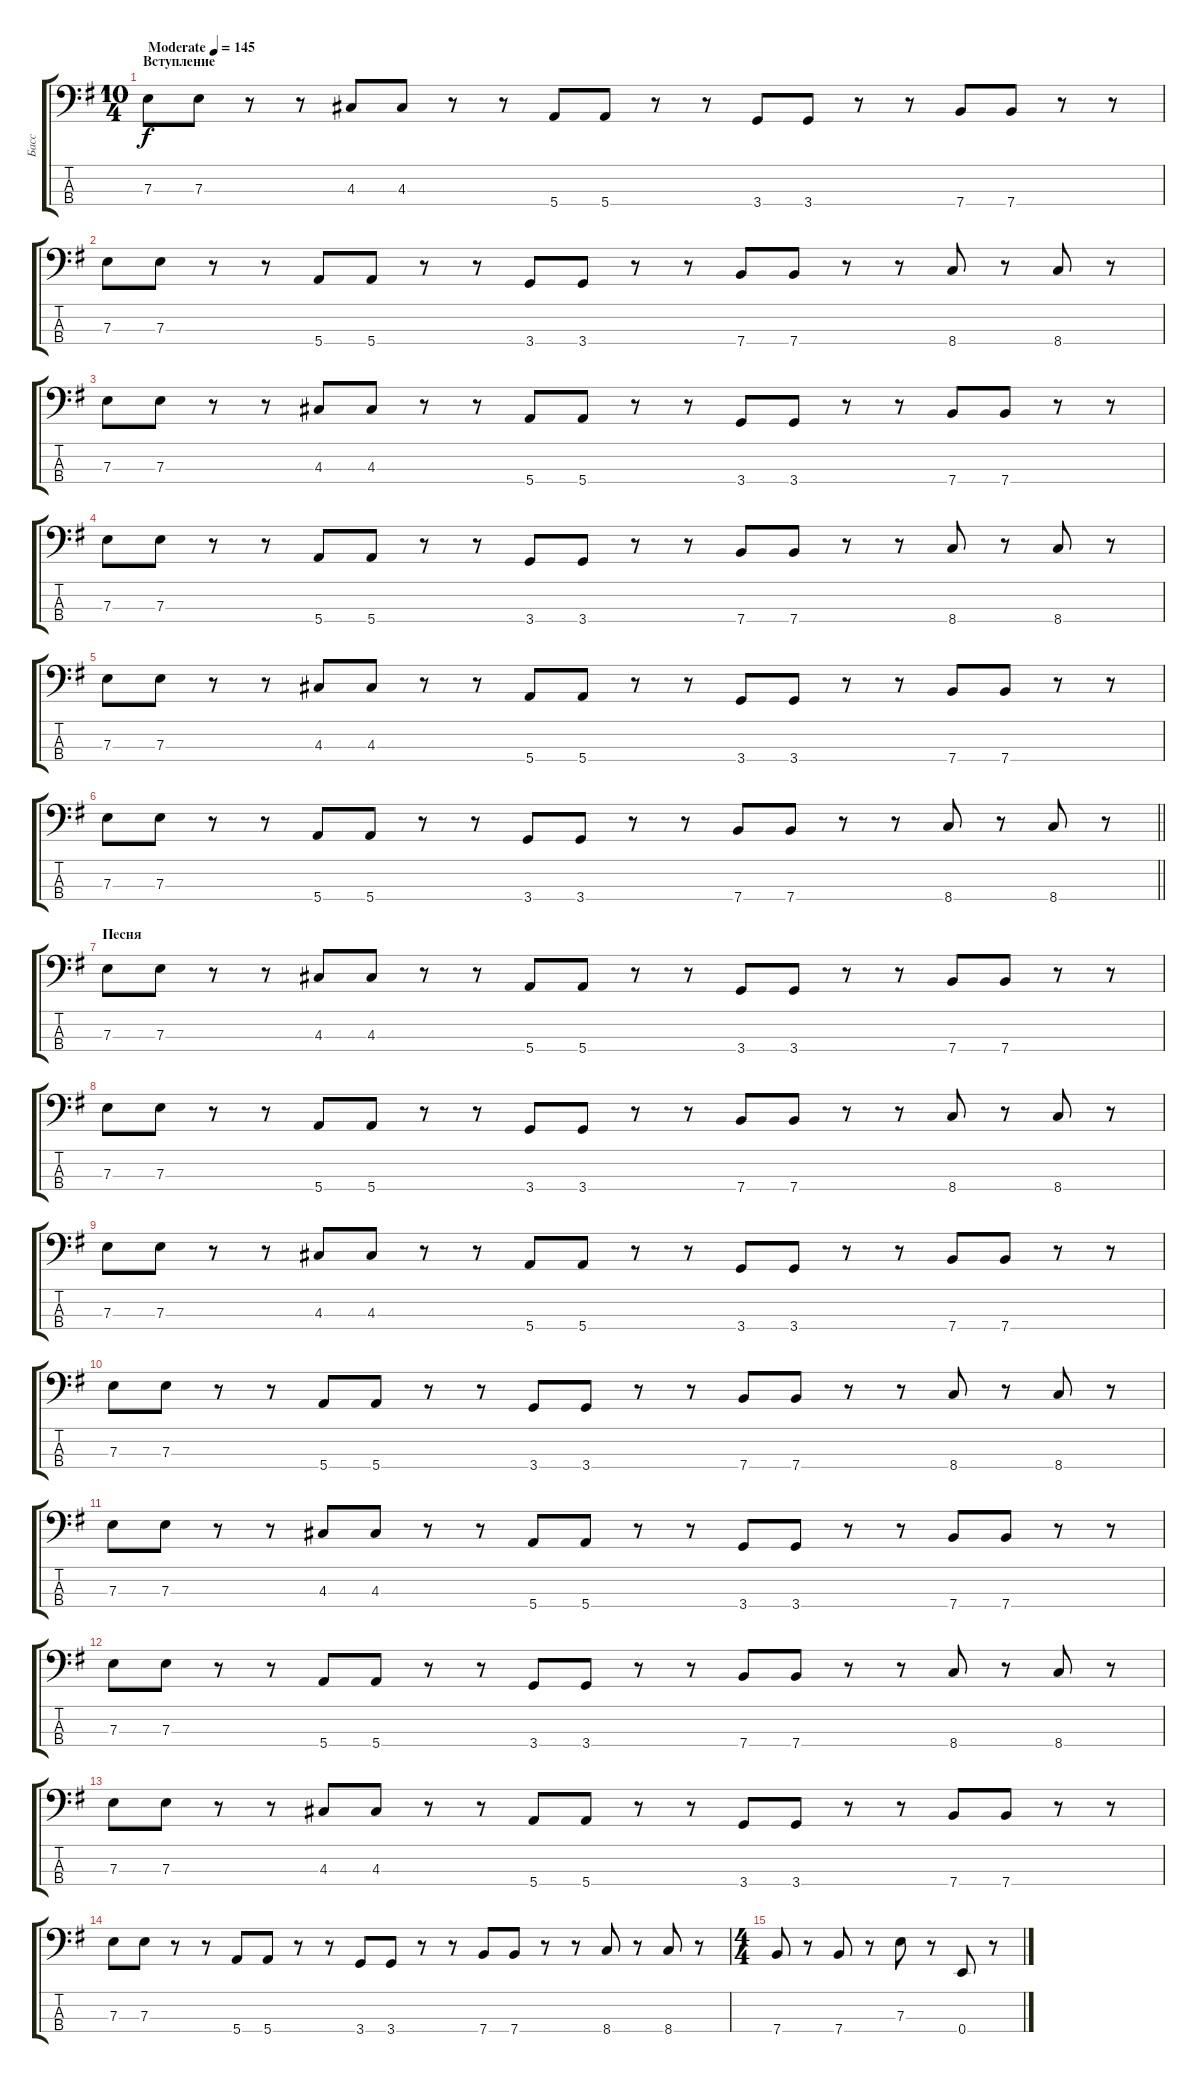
\track ("Басс" "Басс") {instrument electricbassfinger}
\staff {score tabs}
\tuning (G2 D2 A1 E1) {hide}
\ts (10 4)
\section ("" "Вступление")
\tempo (145 "Moderate")
\clef f4
\ks eminor
7.3.8{dy f instrument electricbassfinger} 7.3.8 r.8 r.8 4.3.8 4.3.8 r.8 r.8 5.4.8 5.4.8 r.8 r.8 3.4.8 3.4.8 r.8 r.8 7.4.8 7.4.8 r.8 r.8 |
7.3.8 7.3.8 r.8 r.8 5.4.8 5.4.8 r.8 r.8 3.4.8 3.4.8 r.8 r.8 7.4.8 7.4.8 r.8 r.8 8.4.8 r.8 8.4.8 r.8 |
7.3.8 7.3.8 r.8 r.8 4.3.8 4.3.8 r.8 r.8 5.4.8 5.4.8 r.8 r.8 3.4.8 3.4.8 r.8 r.8 7.4.8 7.4.8 r.8 r.8 |
7.3.8 7.3.8 r.8 r.8 5.4.8 5.4.8 r.8 r.8 3.4.8 3.4.8 r.8 r.8 7.4.8 7.4.8 r.8 r.8 8.4.8 r.8 8.4.8 r.8 |
7.3.8 7.3.8 r.8 r.8 4.3.8 4.3.8 r.8 r.8 5.4.8 5.4.8 r.8 r.8 3.4.8 3.4.8 r.8 r.8 7.4.8 7.4.8 r.8 r.8 |
\barLineRight lightlight
7.3.8 7.3.8 r.8 r.8 5.4.8 5.4.8 r.8 r.8 3.4.8 3.4.8 r.8 r.8 7.4.8 7.4.8 r.8 r.8 8.4.8 r.8 8.4.8 r.8 |
\section ("" "Песня")
7.3.8 7.3.8 r.8 r.8 4.3.8 4.3.8 r.8 r.8 5.4.8 5.4.8 r.8 r.8 3.4.8 3.4.8 r.8 r.8 7.4.8 7.4.8 r.8 r.8 |
7.3.8 7.3.8 r.8 r.8 5.4.8 5.4.8 r.8 r.8 3.4.8 3.4.8 r.8 r.8 7.4.8 7.4.8 r.8 r.8 8.4.8 r.8 8.4.8 r.8 |
7.3.8 7.3.8 r.8 r.8 4.3.8 4.3.8 r.8 r.8 5.4.8 5.4.8 r.8 r.8 3.4.8 3.4.8 r.8 r.8 7.4.8 7.4.8 r.8 r.8 |
7.3.8 7.3.8 r.8 r.8 5.4.8 5.4.8 r.8 r.8 3.4.8 3.4.8 r.8 r.8 7.4.8 7.4.8 r.8 r.8 8.4.8 r.8 8.4.8 r.8 |
7.3.8 7.3.8 r.8 r.8 4.3.8 4.3.8 r.8 r.8 5.4.8 5.4.8 r.8 r.8 3.4.8 3.4.8 r.8 r.8 7.4.8 7.4.8 r.8 r.8 |
7.3.8 7.3.8 r.8 r.8 5.4.8 5.4.8 r.8 r.8 3.4.8 3.4.8 r.8 r.8 7.4.8 7.4.8 r.8 r.8 8.4.8 r.8 8.4.8 r.8 |
7.3.8 7.3.8 r.8 r.8 4.3.8 4.3.8 r.8 r.8 5.4.8 5.4.8 r.8 r.8 3.4.8 3.4.8 r.8 r.8 7.4.8 7.4.8 r.8 r.8 |
7.3.8 7.3.8 r.8 r.8 5.4.8 5.4.8 r.8 r.8 3.4.8 3.4.8 r.8 r.8 7.4.8 7.4.8 r.8 r.8 8.4.8 r.8 8.4.8 r.8 |
\ts (4 4)
7.4.8 r.8 7.4.8 r.8 7.3.8 r.8 0.4.8 r.8
